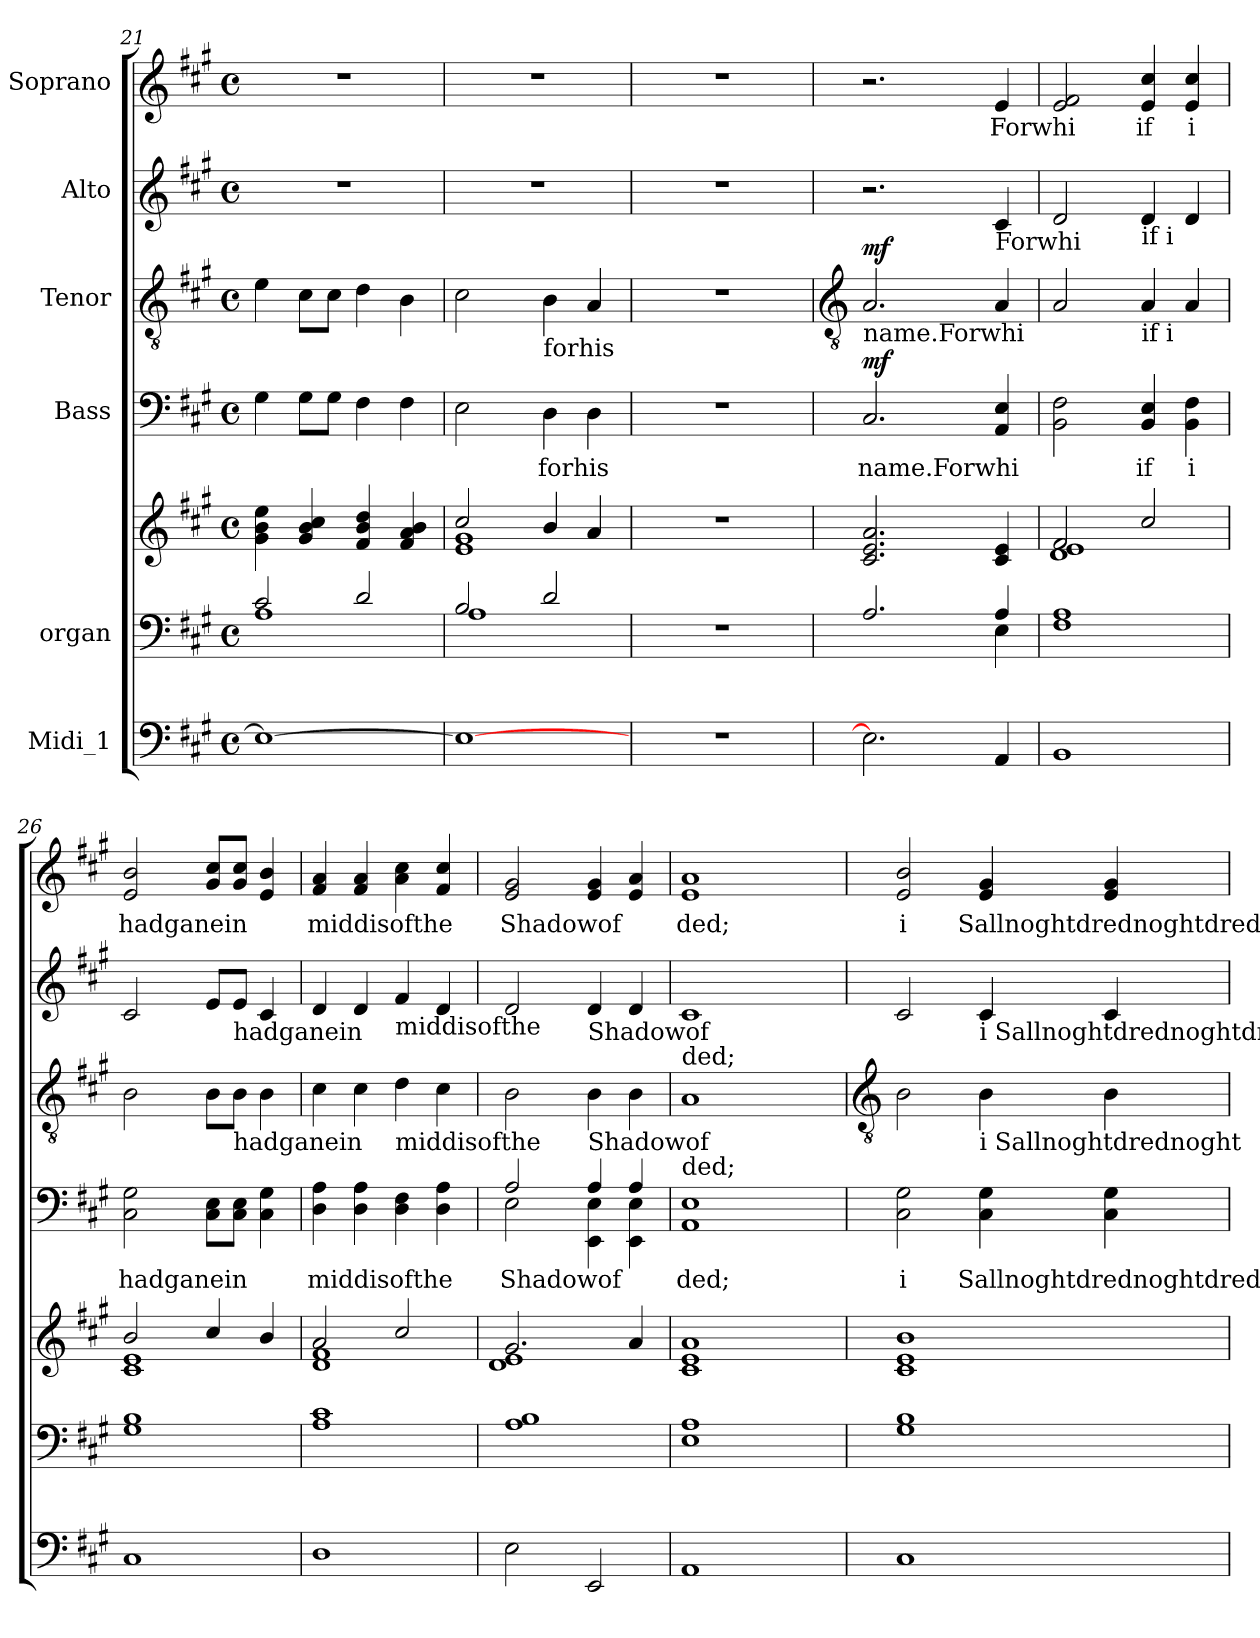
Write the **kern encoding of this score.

**kern	**kern	**kern	**kern	**text	**dynam	**kern	**dynam	**kern	**kern	**text	**dynam
*part6	*part5	*part5	*part4	*part4	*part4	*part3	*part3	*part2	*part1	*part1	*part1
*staff7	*staff6	*staff5	*staff4	*staff4	*staff4	*staff3	*staff3	*staff2	*staff1	*staff1	*staff1
*I"Midi_1	*I"organ	*	*I"Bass	*	*	*I"Tenor	*	*I"Alto	*I"Soprano	*	*
*clefF4	*clefF4	*clefG2	*clefF4	*	*	*clefGv2	*	*clefG2	*clefG2	*	*
*k[f#c#g#]	*k[f#c#g#]	*k[f#c#g#]	*k[f#c#g#]	*	*	*k[f#c#g#]	*	*k[f#c#g#]	*k[f#c#g#]	*	*
*A:	*A:	*A:	*A:	*	*	*A:	*	*A:	*A:	*	*
*M4/4	*M4/4	*M4/4	*M4/4	*	*	*M4/4	*	*M4/4	*M4/4	*	*
*met(c)	*met(c)	*met(c)	*met(c)	*	*	*met(c)	*	*met(c)	*met(c)	*	*
=21	=21	=21	=21	=21	=21	=21	=21	=21	=21	=21	=21
*	*^	*^	*	*	*	*	*	*	*^	*	*
1E_	2c#/	1A\	4g#\ 4b\ 4ee\	4ryy	4G#\	.	.	4e\	.	1r	1r	4ryy	.	.
.	.	.	4g#/ 4b/ 4cc#/	4ryy	8G#\L	.	.	8c#\L	.	.	.	4ryy	.	.
.	.	.	.	.	8G#\J	.	.	8c#\J	.	.	.	.	.	.
.	2d/	.	4f#/ 4b/ 4dd/	4ryy	4F#\	.	.	4d\	.	.	.	4ryy	.	.
.	.	.	4f#/ 4a/ 4b/	4ryy	4F#\	.	.	4B\	.	.	.	4ryy	.	.
=22	=22	=22	=22	=22	=22	=22	=22	=22	=22	=22	=22	=22	=22	=22
1E_	2B/	1A\	2cc#/	1e\ 1g#\	2E\	.	.	2c#\	.	1r	1r	4ryy	.	.
.	.	.	.	.	.	.	.	.	.	.	.	4ryy	.	.
!	!	!	!	!	!	!	!	!LO:TX:b:t=forhis	!	!	!	!	!	!
!	!	!	!	!	!	!LO:LY:b	!	!	!	!	!	!	!	!
.	2d/	.	4b/	.	4D\	forhis	.	4B\	.	.	.	4ryy	.	.
.	.	.	4a/	.	4D\	.	.	4A/	.	.	.	4ryy	.	.
*	*v	*v	*	*	*	*	*	*	*	*	*	*	*	*
*	*	*v	*v	*	*	*	*	*	*	*	*	*	*
=23	=23	=23	=23	=23	=23	=23	=23	=23	=23	=23	=23	=23
1r	1r	1r	1r	.	.	1r	.	1r	1r	4ryy	.	.
.	.	.	.	.	.	.	.	.	.	4ryy	.	.
.	.	.	.	.	.	.	.	.	.	4ryy	.	.
.	.	.	.	.	.	.	.	.	.	4ryy	.	.
!!LO:LB:g=z	!!
=24	=24	=24	=24	=24	=24	=24	=24	=24	=24	=24	=24	=24
*	*	*	*	*	*	*clefGv2	*	*	*	*	*	*
*	*^	*^	*	*	*	*	*	*	*	*	*	*
!	!	!	!	!	!	!	!	!LO:TX:b:t=name.Forwhi	!	!	!	!	!	!
!	!	!	!	!	!	!LO:LY:b	!LO:DY:a	!	!LO:DY:a	!	!	!	!	!LO:DY:b
*	*	*	*	*	*^	*	*	*	*	*	*	*	*	*
!	!	!	!	!	!	!	!	!	!	!	!	!	!	!	!LO:DY:n=1:a
2.E\]	2.A/	4ryy	2.c#/ 2.e/ 2.a/	4ryy	2.C#/	4ryy	name.Forwhi	mf	2.A/	mf	2.r	2.r	4ryy	.	mf mf
.	.	4ryy	.	4ryy	.	4ryy	.	.	.	.	.	.	4ryy	.	.
.	.	4ryy	.	4ryy	.	4ryy	.	.	.	.	.	.	4ryy	.	.
!	!	!	!	!	!	!	!	!	!	!	!LO:TX:b:t=Forwhi	!	!	!	!
!	!	!	!	!	!	!	!	!	!	!	!	!	!	!LO:LY:b	!
4AA/	4A/	4E\	4c#/ 4e/	4ryy	4AA/ 4E/	4ryy	.	.	4A/	.	4c#/	4e/	4ryy	Forwhi	.
=25	=25	=25	=25	=25	=25	=25	=25	=25	=25	=25	=25	=25	=25	=25	=25
1BB	1F#/ 1A/	4ryy	2f#/	1d\ 1e\	2BB\ 2F#\	4ryy	.	.	2A/	.	2d/	2e/ 2f#/	4ryy	.	.
.	.	4ryy	.	.	.	4ryy	.	.	.	.	.	.	4ryy	.	.
!	!	!	!	!	!	!	!	!	!	!	!LO:TX:b:t=if i	!	!	!	!
!	!	!	!	!	!	!	!	!	!LO:TX:b:t=if i	!	!	!	!	!	!
!	!	!	!	!	!	!	!LO:LY:b	!	!	!	!	!	!	!LO:LY:b	!
.	.	4ryy	2cc#/	.	4BB/ 4E/	4ryy	if	.	4A/	.	4d/	4e/ 4cc#/	4ryy	if	.
!	!	!	!	!	!	!	!LO:LY:b	!	!	!	!	!	!	!LO:LY:b	!
.	.	4ryy	.	.	4BB\ 4F#\	4ryy	i	.	4A/	.	4d/	4e/ 4cc#/	4ryy	i	.
=26	=26	=26	=26	=26	=26	=26	=26	=26	=26	=26	=26	=26	=26	=26	=26
!	!	!	!	!	!	!	!LO:LY:b	!	!	!	!	!	!	!LO:LY:b	!
1C#	1G#/ 1B/	4ryy	2b/	1c#\ 1e\	2C#\ 2G#\	4ryy	hadganein	.	2B\	.	2c#/	2e/ 2b/	4ryy	hadganein	.
.	.	4ryy	.	.	.	4ryy	.	.	.	.	.	.	4ryy	.	.
.	.	4ryy	4cc#/	.	8C#\ 8E\L	4ryy	.	.	8B\L	.	8e/L	8g#/ 8cc#/L	4ryy	.	.
!	!	!	!	!	!	!	!	!	!	!	!LO:TX:b:t=hadganein	!	!	!	!
!	!	!	!	!	!	!	!	!	!LO:TX:b:t=hadganein	!	!	!	!	!	!
.	.	.	.	.	8C#\ 8E\J	.	.	.	8B\J	.	8e/J	8g#/ 8cc#/J	.	.	.
.	.	4ryy	4b/	.	4C#\ 4G#\	4ryy	.	.	4B\	.	4c#/	4e/ 4b/	4ryy	.	.
=27	=27	=27	=27	=27	=27	=27	=27	=27	=27	=27	=27	=27	=27	=27	=27
!	!	!	!	!	!	!	!LO:LY:b	!	!	!	!	!	!	!LO:LY:b	!
1D	1A/ 1c#/	4ryy	2a/	1d\ 1f#\	4D\ 4A\	4ryy	middisofthe	.	4c#\	.	4d/	4f#/ 4a/	4ryy	middisofthe	.
.	.	4ryy	.	.	4D\ 4A\	4ryy	.	.	4c#\	.	4d/	4f#/ 4a/	4ryy	.	.
!	!	!	!	!	!	!	!	!	!	!	!LO:TX:b:t=middisofthe	!	!	!	!
!	!	!	!	!	!	!	!	!	!LO:TX:b:t=middisofthe	!	!	!	!	!	!
.	.	4ryy	2cc#/	.	4D\ 4F#\	4ryy	.	.	4d\	.	4f#/	4a\ 4cc#\	4ryy	.	.
.	.	4ryy	.	.	4D\ 4A\	4ryy	.	.	4c#\	.	4d/	4f#/ 4cc#/	4ryy	.	.
=28	=28	=28	=28	=28	=28	=28	=28	=28	=28	=28	=28	=28	=28	=28	=28
!	!	!	!	!	!	!	!LO:LY:b	!	!	!	!	!	!	!LO:LY:b	!
2E\	1A/ 1B/	4ryy	2.g#/	1d\ 1e\	2A/	2E\	Shadowof	.	2B\	.	2d/	2e/ 2g#/	4ryy	Shadowof	.
.	.	4ryy	.	.	.	.	.	.	.	.	.	.	4ryy	.	.
!	!	!	!	!	!	!	!	!	!	!	!LO:TX:b:t=Shadowof	!	!	!	!
!	!	!	!	!	!	!	!	!	!LO:TX:b:t=Shadowof	!	!	!	!	!	!
2EE/	.	4ryy	.	.	4A/	4EE\ 4E\	.	.	4B\	.	4d/	4e/ 4g#/	4ryy	.	.
.	.	4ryy	4a/	.	4A/	4EE\ 4E\	.	.	4B\	.	4d/	4e/ 4a/	4ryy	.	.
=29	=29	=29	=29	=29	=29	=29	=29	=29	=29	=29	=29	=29	=29	=29	=29
!	!	!	!	!	!	!	!	!	!	!	!LO:TX:b:t=ded;	!	!	!	!
!	!	!	!	!	!	!	!	!	!LO:TX:b:t=ded;	!	!	!	!	!	!
!	!	!	!	!	!	!	!LO:LY:b	!	!	!	!	!	!	!LO:LY:b	!
1AA	1E/ 1A/	4ryy	1c#/ 1e/ 1a/	4ryy	1AA/ 1E/	4ryy	ded;	.	1A	.	1c#	1e/ 1a/	4ryy	ded;	.
.	.	4ryy	.	4ryy	.	4ryy	.	.	.	.	.	.	4ryy	.	.
.	.	4ryy	.	4ryy	.	4ryy	.	.	.	.	.	.	4ryy	.	.
.	.	4ryy	.	4ryy	.	4ryy	.	.	.	.	.	.	4ryy	.	.
!!LO:LB:g=z	!!
=30	=30	=30	=30	=30	=30	=30	=30	=30	=30	=30	=30	=30	=30	=30	=30
*	*	*	*	*	*	*	*	*	*clefGv2	*	*	*	*	*	*
!	!	!	!	!	!	!	!LO:LY:b	!	!	!	!	!	!	!LO:LY:b	!
1C#	1G#/ 1B/	4ryy	1c#/ 1e/ 1b/	4ryy	2C#\ 2G#\	4ryy	i	.	2B\	.	2c#/	2e/ 2b/	4ryy	i	.
.	.	4ryy	.	4ryy	.	4ryy	.	.	.	.	.	.	4ryy	.	.
!	!	!	!	!	!	!	!	!	!	!	!LO:TX:b:t=i Sallnoghtdrednoghtdred	!	!	!	!
!	!	!	!	!	!	!	!	!	!LO:TX:b:t=i Sallnoghtdrednoght	!	!	!	!	!	!
!	!	!	!	!	!	!	!LO:LY:b	!	!	!	!	!	!	!LO:LY:b	!
.	.	4ryy	.	4ryy	4C#\ 4G#\	4ryy	Sallnoghtdrednoghtdred	.	4B\	.	4c#/	4e/ 4g#/	4ryy	Sallnoghtdrednoghtdred	.
.	.	4ryy	.	4ryy	4C#\ 4G#\	4ryy	.	.	4B\	.	4c#/	4e/ 4g#/	4ryy	.	.
*	*v	*v	*	*	*v	*v	*	*	*	*	*	*v	*v	*	*
*	*	*v	*v	*	*	*	*	*	*	*	*	*
=	=	=	=	=	=	=	=	=	=	=	=
*-	*-	*-	*-	*-	*-	*-	*-	*-	*-	*-	*-
